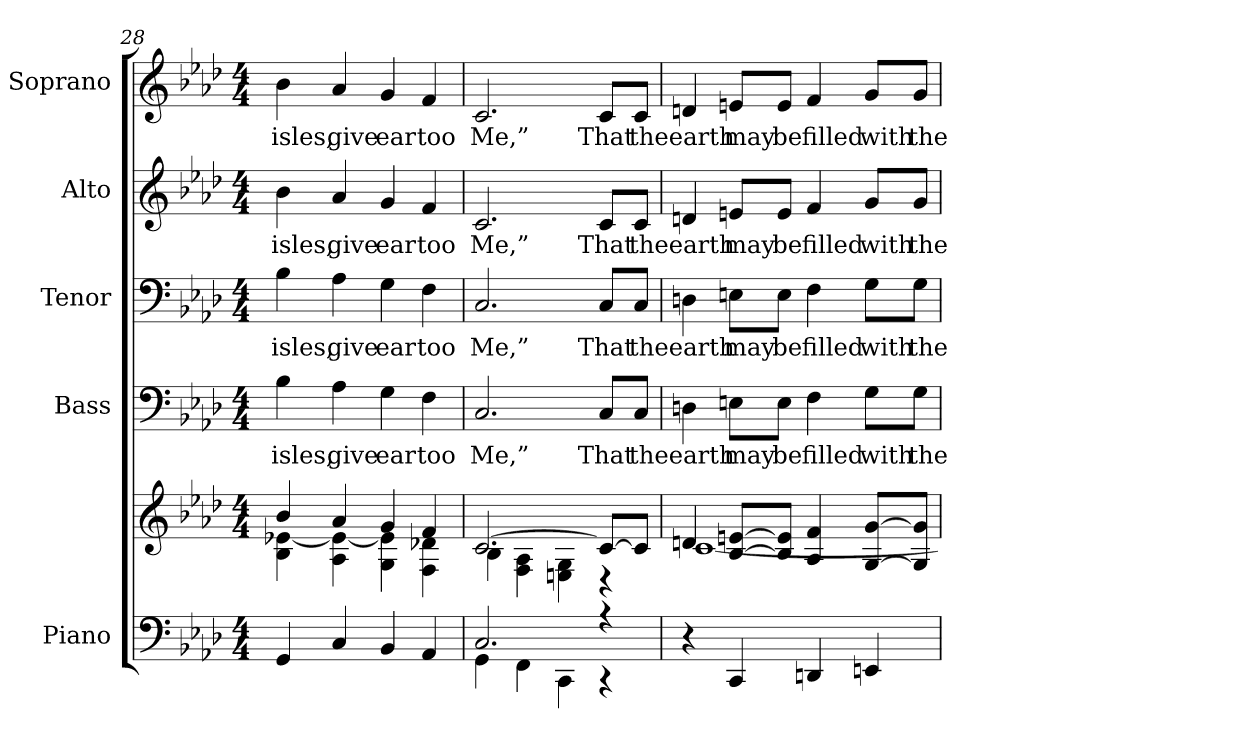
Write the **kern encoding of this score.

**kern	**kern	**kern	**text	**kern	**text	**kern	**text	**kern	**text
*part5	*part5	*part4	*part4	*part3	*part3	*part2	*part2	*part1	*part1
*staff6	*staff5	*staff4	*staff4	*staff3	*staff3	*staff2	*staff2	*staff1	*staff1
*I"Piano	*	*I"Bass	*	*I"Tenor	*	*I"Alto	*	*I"Soprano	*
*I'Pno.	*	*I'B.	*	*I'T.	*	*I'A.	*	*I'S.	*
*clefF4	*clefG2	*clefF4	*	*clefF4	*	*clefG2	*	*clefG2	*
*k[b-e-a-d-]	*k[b-e-a-d-]	*k[b-e-a-d-]	*	*k[b-e-a-d-]	*	*k[b-e-a-d-]	*	*k[b-e-a-d-]	*
*A-:	*A-:	*A-:	*	*A-:	*	*A-:	*	*A-:	*
*M4/4	*M4/4	*M4/4	*	*M4/4	*	*M4/4	*	*M4/4	*
=28	=28	=28	=28	=28	=28	=28	=28	=28	=28
*	*^	*	*	*	*	*	*	*	*
!	!	!	!	!LO:LY:b:color=#000000	!	!	!	!	!	!
!	!	!	!	!	!	!LO:LY:b:color=#000000	!	!	!	!
!	!	!	!	!	!	!	!	!LO:LY:b:color=#000000	!	!
!	!	!	!	!	!	!	!	!	!	!LO:LY:b:color=#000000
4GGi/	4b-i/	4B-i\ [<4e-Xi	4B-i\	isles,	4B-i\	isles,	4b-i\	isles,	4b-i\	isles,
!	!	!	!	!LO:LY:b:color=#000000	!	!	!	!	!	!
!	!	!	!	!	!	!LO:LY:b:color=#000000	!	!	!	!
!	!	!	!	!	!	!	!	!LO:LY:b:color=#000000	!	!
!	!	!	!	!	!	!	!	!	!	!LO:LY:b:color=#000000
4Ci/	4a-i/	4A-i\ 4e-i_<	4A-i\	give	4A-i\	give	4a-i/	give	4a-i/	give
!	!	!	!	!LO:LY:b:color=#000000	!	!	!	!	!	!
!	!	!	!	!	!	!LO:LY:b:color=#000000	!	!	!	!
!	!	!	!	!	!	!	!	!LO:LY:b:color=#000000	!	!
!	!	!	!	!	!	!	!	!	!	!LO:LY:b:color=#000000
4BB-i/	4gi/	4Gi\ 4e-i]	4Gi\	ear	4Gi\	ear	4gi/	ear	4gi/	ear
!	!	!	!	!LO:LY:b:color=#000000	!	!	!	!	!	!
!	!	!	!	!	!	!LO:LY:b:color=#000000	!	!	!	!
!	!	!	!	!	!	!	!	!LO:LY:b:color=#000000	!	!
!	!	!	!	!	!	!	!	!	!	!LO:LY:b:color=#000000
4AA-i/	4fi/	4Fi\ 4d-Xi	4Fi\	too	4Fi\	too	4fi/	too	4fi/	too
!!LO:PB:g=z
=29	=29	=29	=29	=29	=29	=29	=29	=29	=29	=29
*^	*	*	*	*	*	*	*	*	*	*
!	!	!	!	!	!LO:LY:b:color=#000000	!	!	!	!	!	!
!	!	!	!	!	!	!	!LO:LY:b:color=#000000	!	!	!	!
!	!	!	!	!	!	!	!	!	!LO:LY:b:color=#000000	!	!
!	!	!	!	!	!	!	!	!	!	!	!LO:LY:b:color=#000000
2.Ci/	4GGi\	[>2.ci/	4B-i\	2.Ci/	Me,”	2.Ci/	Me,”	2.ci/	Me,”	2.ci/	Me,”
.	4FFi\	.	4Fi\ 4A-i	.	.	.	.	.	.	.	.
.	4CCi\	.	4Eni\ 4Gi	.	.	.	.	.	.	.	.
!	!	!	!	!	!LO:LY:b:color=#000000	!	!	!	!	!	!
!	!	!	!	!	!	!	!LO:LY:b:color=#000000	!	!	!	!
!	!	!	!	!	!	!	!	!	!LO:LY:b:color=#000000	!	!
!	!	!	!	!	!	!	!	!	!	!	!LO:LY:b:color=#000000
4r	4r	8ci/L_>	4r	8Ci/L	That	8Ci/L	That	8ci/L	That	8ci/L	That
!	!	!	!	!	!LO:LY:b:color=#000000	!	!	!	!	!	!
!	!	!	!	!	!	!	!LO:LY:b:color=#000000	!	!	!	!
!	!	!	!	!	!	!	!	!	!LO:LY:b:color=#000000	!	!
!	!	!	!	!	!	!	!	!	!	!	!LO:LY:b:color=#000000
.	.	8ci/J]	.	8Ci/J	the	8Ci/J	the	8ci/J	the	8ci/J	the
*v	*v	*	*	*	*	*	*	*	*	*	*
=30	=30	=30	=30	=30	=30	=30	=30	=30	=30	=30
!	!	!	!	!LO:LY:b:color=#000000	!	!	!	!	!	!
!	!	!	!	!	!	!LO:LY:b:color=#000000	!	!	!	!
!	!	!	!	!	!	!	!	!LO:LY:b:color=#000000	!	!
!	!	!	!	!	!	!	!	!	!	!LO:LY:b:color=#000000
4r	4dni/	[<1ci	4Dni\	earth	4Dni\	earth	4dni/	earth	4dni/	earth
!	!	!	!	!LO:LY:b:color=#000000	!	!	!	!	!	!
!	!	!	!	!	!	!LO:LY:b:color=#000000	!	!	!	!
!	!	!	!	!	!	!	!	!LO:LY:b:color=#000000	!	!
!	!	!	!	!	!	!	!	!	!	!LO:LY:b:color=#000000
4CCi/	[>8B-i/ [>8eni/L	.	8Eni\L	may	8Eni\L	may	8eni/L	may	8eni/L	may
!	!	!	!	!LO:LY:b:color=#000000	!	!	!	!	!	!
!	!	!	!	!	!	!LO:LY:b:color=#000000	!	!	!	!
!	!	!	!	!	!	!	!	!LO:LY:b:color=#000000	!	!
!	!	!	!	!	!	!	!	!	!	!LO:LY:b:color=#000000
.	8B-i]/ 8ei]/J	.	8Ei\J	be	8Ei\J	be	8ei/J	be	8ei/J	be
!	!	!	!	!LO:LY:b:color=#000000	!	!	!	!	!	!
!	!	!	!	!	!	!LO:LY:b:color=#000000	!	!	!	!
!	!	!	!	!	!	!	!	!LO:LY:b:color=#000000	!	!
!	!	!	!	!	!	!	!	!	!	!LO:LY:b:color=#000000
4DDni/	4A-i/ 4fi	.	4Fi\	filled	4Fi\	filled	4fi/	filled	4fi/	filled
!	!	!	!	!LO:LY:b:color=#000000	!	!	!	!	!	!
!	!	!	!	!	!	!LO:LY:b:color=#000000	!	!	!	!
!	!	!	!	!	!	!	!	!LO:LY:b:color=#000000	!	!
!	!	!	!	!	!	!	!	!	!	!LO:LY:b:color=#000000
4EEni/	[>8Gi/ [>8gi/L	.	8Gi\L	with	8Gi\L	with	8gi/L	with	8gi/L	with
!	!	!	!	!LO:LY:b:color=#000000	!	!	!	!	!	!
!	!	!	!	!	!	!LO:LY:b:color=#000000	!	!	!	!
!	!	!	!	!	!	!	!	!LO:LY:b:color=#000000	!	!
!	!	!	!	!	!	!	!	!	!	!LO:LY:b:color=#000000
.	8Gi]/ 8gi]/J	.	8Gi\J	the	8Gi\J	the	8gi/J	the	8gi/J	the
*	*v	*v	*	*	*	*	*	*	*	*
=	=	=	=	=	=	=	=	=	=
*-	*-	*-	*-	*-	*-	*-	*-	*-	*-
